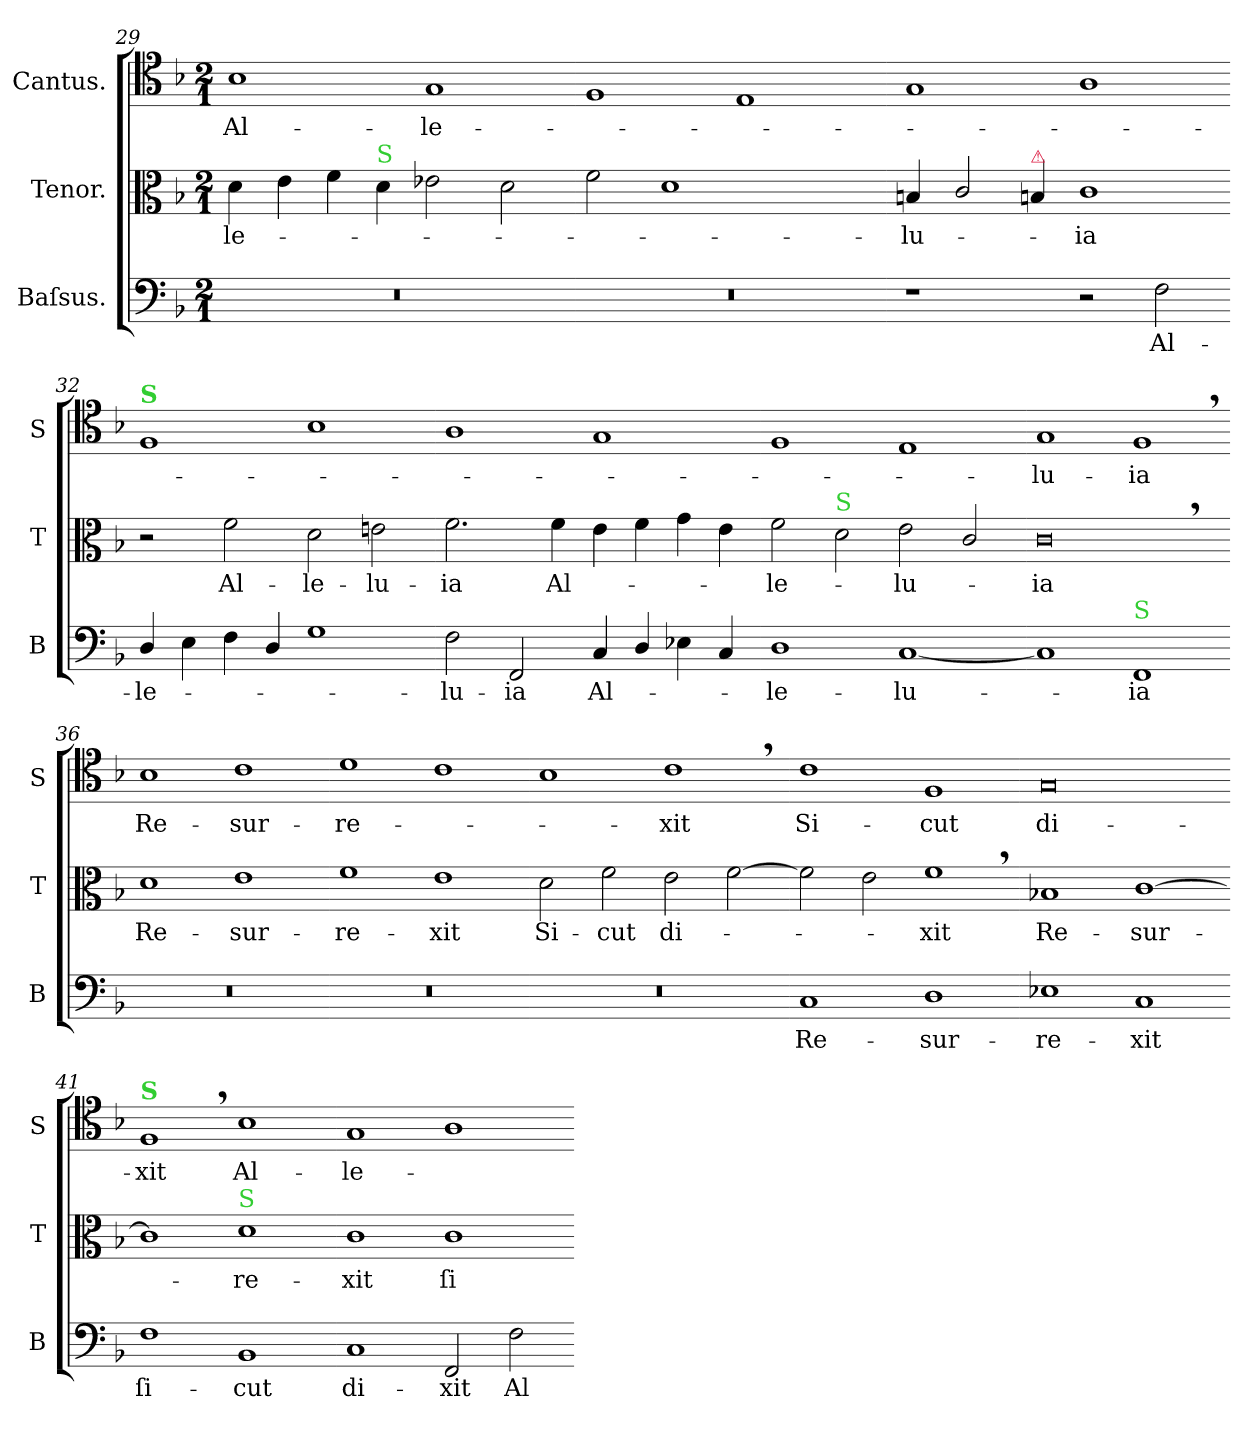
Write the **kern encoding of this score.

**kern	**text	**kern	**text	**kern	**text
*part3	*part3	*part2	*part2	*part1	*part1
*staff3	*staff3	*staff2	*staff2	*staff1	*staff1
*I"Baſsus.	*	*I"Tenor.	*	*I"Cantus.	*
*I'B	*	*I'T	*	*I'S	*
*clefF4	*	*clefC3	*	*clefC4	*
*k[b-]	*	*k[b-]	*	*k[b-]	*
*M2/1	*	*M2/1	*	*M2/1	*
=29	=29	=29	=29	=29	=29
0r	.	4d\	-le-	1B-	Al-
.	.	4e\	.	.	.
.	.	4f\	.	.	.
!	!	!LO:TX:a:color=limegreen:t=S	!	!	!
.	.	4d\	.	.	.
.	.	2e-X\	.	1G	-le-
.	.	2d\	.	.	.
=30-	=30-	=30-	=30-	=30-	=30-
0r	.	2f\	.	1F	.
.	.	1d	.	.	.
.	.	.	.	1E	.
.	.	2ryy	.	.	.
=31-	=31-	=31-	=31-	=31-	=31-
1r	.	4Bn/	-lu-	1G	.
.	.	2c/	.	.	.
!	!	!LO:TX:a:color=crimson:t=⚠	!	!	!
.	.	4Bn/	.	.	.
2r	.	1c	-ia	1A	.
2F\	Al-	.	.	.	.
=32-	=32-	=32-	=32-	=32-	=32-
!	!	!	!	!LO:TX:a:B:color=limegreen:t=S	!
4D/	-le-	2r	.	1F	.
4E\	.	.	.	.	.
4F\	.	2f\	Al-	.	.
4D/	.	.	.	.	.
1G	.	2d\	-le-	1B-	.
.	.	2en\	-lu-	.	.
=33-	=33-	=33-	=33-	=33-	=33-
2F\	-lu-	2.f\	-ia	1A	.
2FF/	-ia	.	.	.	.
!	!	!	!LO:LY:i	!	!
.	.	4f\	Al-	.	.
4C/	Al-	4e\	.	1G	.
4D/	.	4f\	.	.	.
4E-X\	.	4g\	.	.	.
4C/	.	4e\	.	.	.
=34-	=34-	=34-	=34-	=34-	=34-
!	!	!	!LO:LY:i	!	!
1D	-le-	2f\	-le-	1F	.
!	!	!LO:TX:a:color=limegreen:t=S	!	!	!
.	.	2d\	.	.	.
!	!	!	!LO:LY:i	!	!
[1C	-lu-	2e\	-lu-	1E	.
.	.	2c/	.	.	.
=35-	=35-	=35-	=35-	=35-	=35-
!	!	!	!LO:LY:i	!	!
1C]	.	0c,<	-ia	1G	-lu-
!LO:TX:a:color=limegreen:t=S	!	!	!	!	!
1FF	-ia	.	.	1F,<	-ia
=36-	=36-	=36-	=36-	=36-	=36-
0r	.	1d	Re-	1B-	Re-
.	.	1e	-sur-	1c	-sur-
=37-	=37-	=37-	=37-	=37-	=37-
0r	.	1f	-re-	1d	-re-
.	.	1e	-xit	1c	.
=38-	=38-	=38-	=38-	=38-	=38-
0r	.	2d\	Si-	1B-	.
.	.	2f\	-cut	.	.
.	.	2e\	di-	1c,<	-xit
.	.	[2f\	.	.	.
=39-	=39-	=39-	=39-	=39-	=39-
1C	Re-	2f\]	.	1c	Si-
.	.	2e\	.	.	.
1D	-sur-	1f,<	-xit	1F	-cut
=40-	=40-	=40-	=40-	=40-	=40-
1E-X	-re-	1B-X	Re-	0G	di-
1C	-xit	[1c	-sur-	.	.
=41-	=41-	=41-	=41-	=41-	=41-
!	!	!	!	!LO:TX:a:B:color=limegreen:t=S	!
1F	ſi-	1c]	.	1F,<	-xit
!	!	!LO:TX:a:color=limegreen:t=S	!	!	!
1BB-	-cut	1d	-re-	1B-	Al-
=42-	=42-	=42-	=42-	=42-	=42-
1C	di-	1c	-xit	1G	-le-
2FF/	-xit	1c	ſi-	1A	.
2F\	Al-	.	.	.	.
=-	=-	=-	=-	=-	=-
*-	*-	*-	*-	*-	*-
